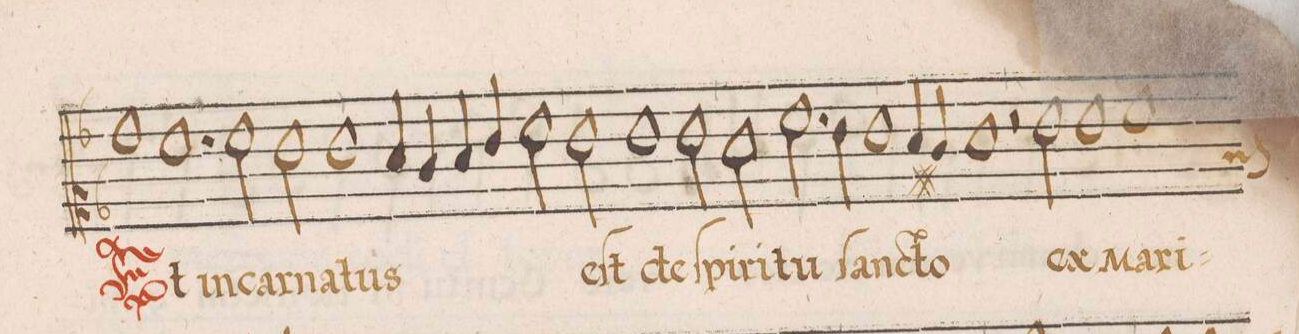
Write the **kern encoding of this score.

**kern	**text
*I"CANTVS	*
*clefC2	*
*k[b-]	*
*met(C|)	*
*M2/1	*
=67	=67
1b-\	Et
1.a\	in-
=68	=68
2a\	-car-
2g\	-na-
1g\	-tus
=69	=69
4f/	.
4e/	.
4f/	.
4g/	.
2a\	.
=70	=70
2g\	eſt
1g\	de
2g\	ſpi-
=71	=71
2f\	-ri-
2.a\	-tu
4g\	.
1g\	ſanc-
=72	=72
4f#X/	-to
4e/	.
1f#\	.
=73	=73
2r	.
2g\	ex
1g\	Ma-
=74	=74
*custos:d	*
1a\	-ri-
*-	*-
